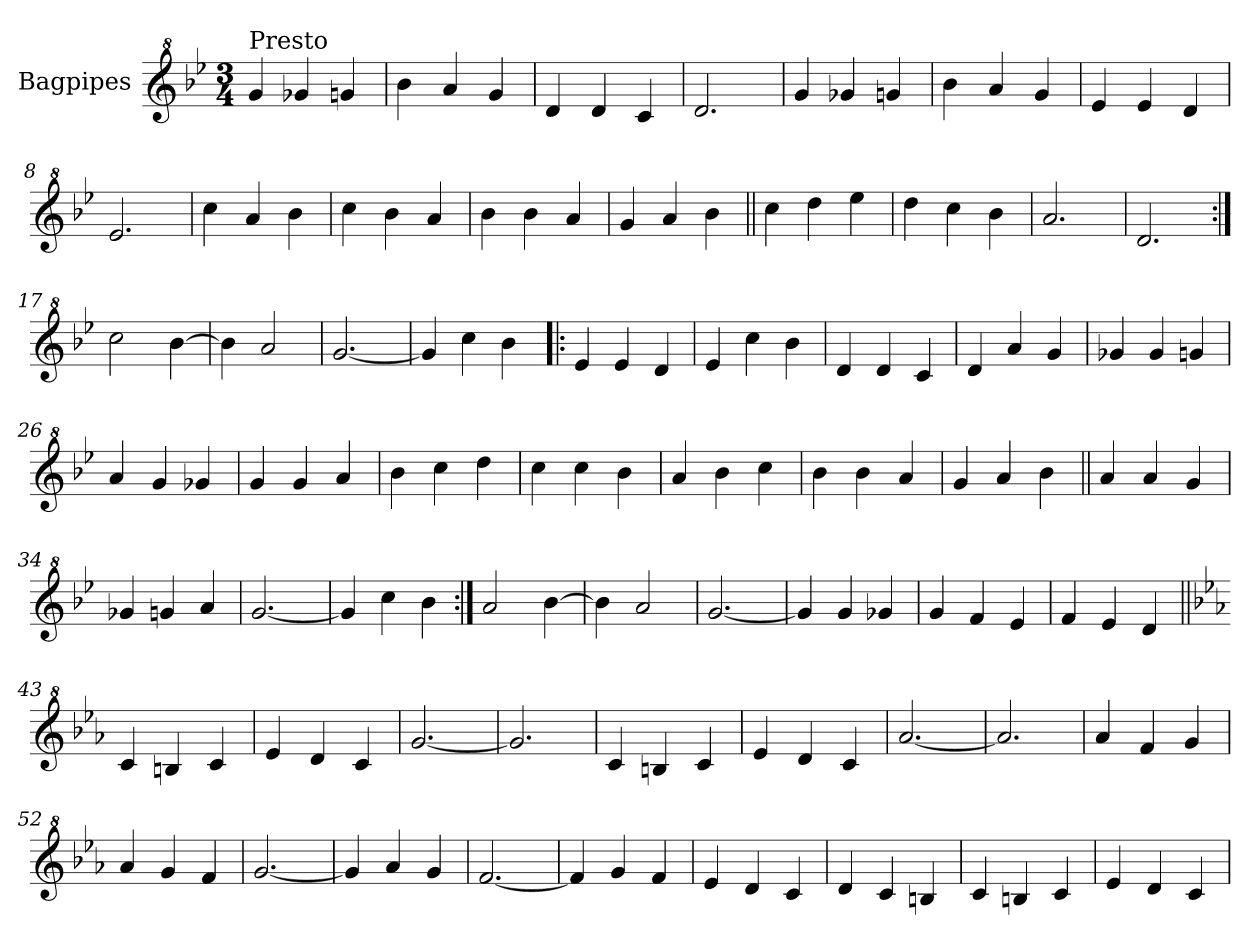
**kern
*part1
*staff1
*I"Bagpipes
*I'Bag
*clefG^2
*k[b-e-]
*B-:
*M3/4
=1
!LO:TX:a:t=Presto
4gg/
4gg-X/
4ggn/
=2
4bb-\
4aa/
4gg/
=3
4dd/
4dd/
4cc/
=4
2.dd/
=5
4gg/
4gg-X/
4ggn/
=6
4bb-\
4aa/
4gg/
=7
4ee-/
4ee-/
4dd/
=8
2.ee-/
=9
4ccc\
4aa/
4bb-\
=10
4ccc\
4bb-\
4aa/
=11
4bb-\
4bb-\
4aa/
=12
4gg/
4aa/
4bb-\
!!LO:LB:g=z
=13||
4ccc\
4ddd\
4eee-\
=14
4ddd\
4ccc\
4bb-\
=15
2.aa/
=16
2.dd/
=17:|!
2ccc\
[4bb-\
=18
4bb-\]
2aa/
=19
[2.gg/
=20
4gg/]
4ccc\
4bb-\
=21!|:
4ee-/
4ee-/
4dd/
=22
4ee-/
4ccc\
4bb-\
=23
4dd/
4dd/
4cc/
=24
4dd/
4aa/
4gg/
=25
4gg-X/
4gg-/
4ggn/
!!LO:LB:g=z
=26
4aa/
4gg/
4gg-X/
=27
4gg/
4gg/
4aa/
=28
4bb-\
4ccc\
4ddd\
=29
4ccc\
4ccc\
4bb-\
=30
4aa/
4bb-\
4ccc\
=31
4bb-\
4bb-\
4aa/
=32
4gg/
4aa/
4bb-\
=33||
4aa/
4aa/
4gg/
=34
4gg-X/
4ggn/
4aa/
=35
[2.gg/
=36
4gg/]
4ccc\
4bb-\
=37:|!
2aa/
[4bb-\
=38
4bb-\]
2aa/
!!LO:LB:g=z
=39
[2.gg/
=40
4gg/]
4gg/
4gg-X/
=41
4gg/
4ff/
4ee-/
=42
4ff/
4ee-/
4dd/
=43||
*k[b-e-a-]
*E-:
4cc/
4bn/
4cc/
=44
4ee-/
4dd/
4cc/
=45
[2.gg/
=46
2.gg/]
=47
4cc/
4bn/
4cc/
=48
4ee-/
4dd/
4cc/
=49
[2.aa-/
=50
2.aa-/]
=51
4aa-/
4ff/
4gg/
!!LO:LB:g=z
=52
4aa-/
4gg/
4ff/
=53
[2.gg/
=54
4gg/]
4aa-/
4gg/
=55
[2.ff/
=56
4ff/]
4gg/
4ff/
=57
4ee-/
4dd/
4cc/
=58
4dd/
4cc/
4bn/
=59
4cc/
4bn/
4cc/
=60
4ee-/
4dd/
4cc/
=
*-
